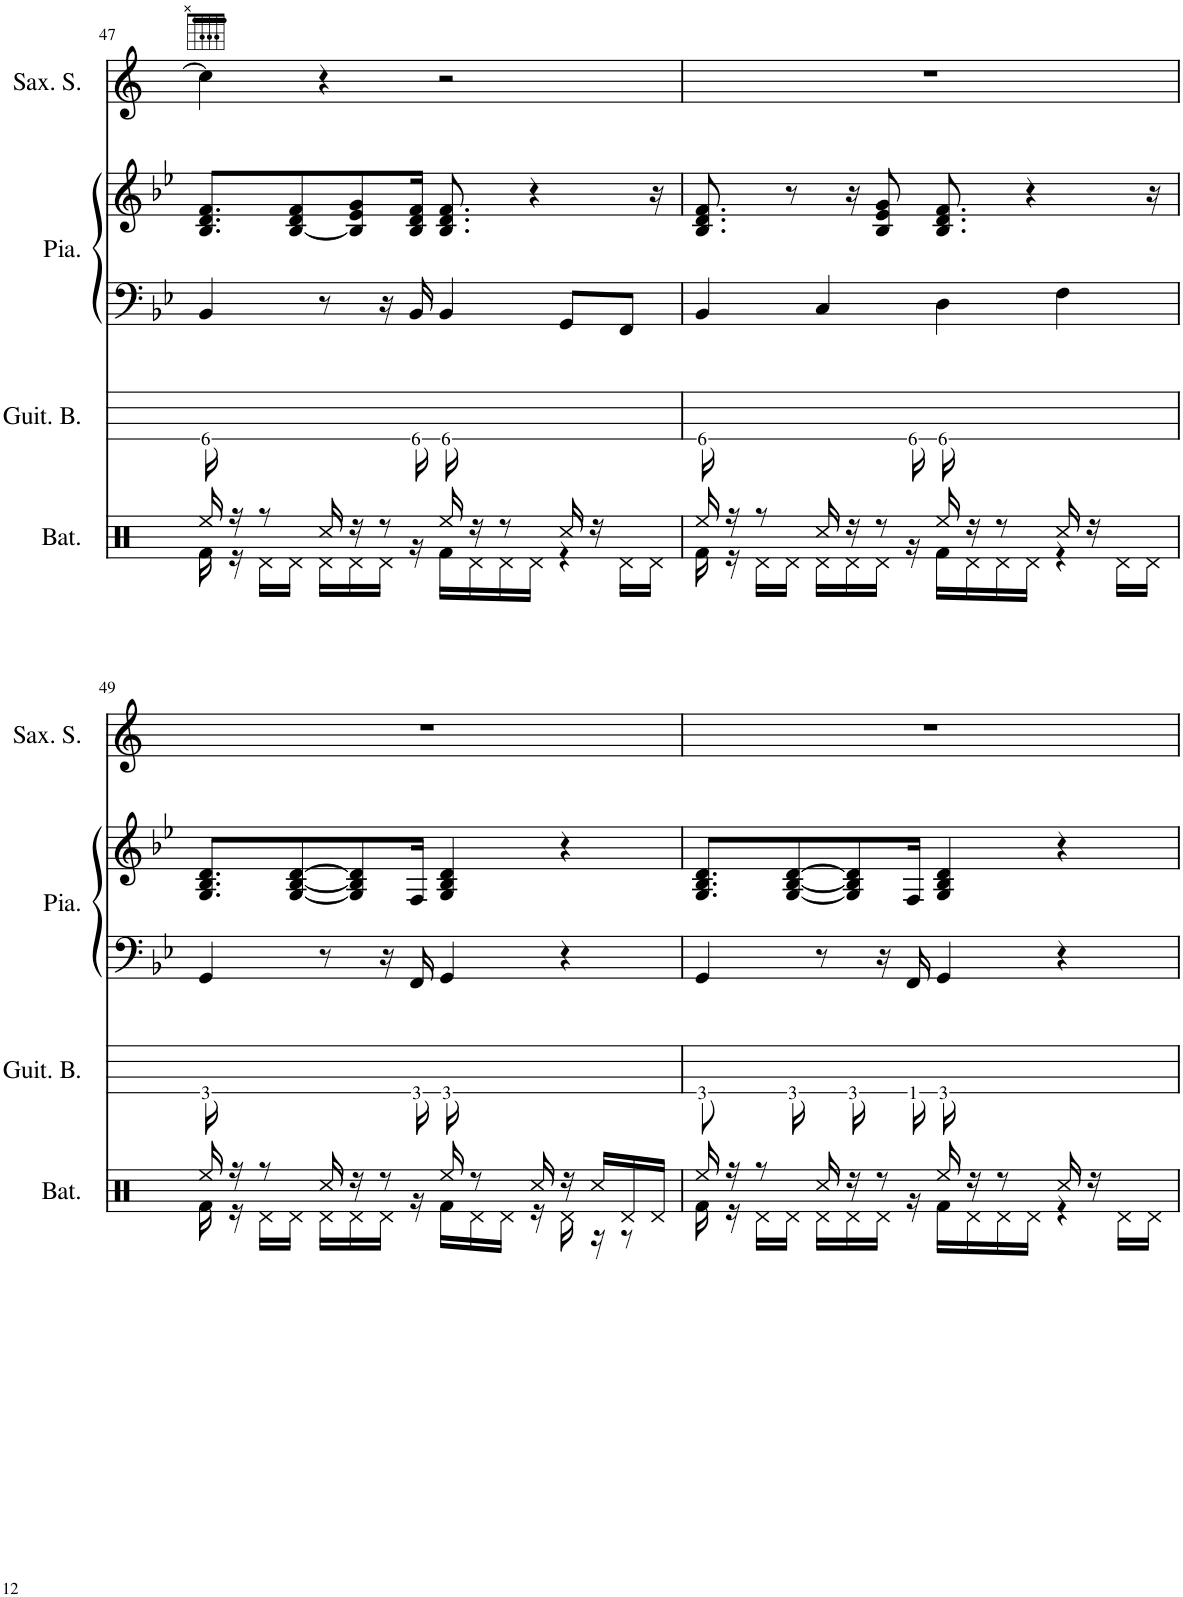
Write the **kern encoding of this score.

**kern	**kern	**kern	**kern	**kern
*part4	*part3	*part2	*part2	*part1
*staff5	*staff4	*staff3	*staff2	*staff1
*I"Batterie	*I"Guitare basse	*I"Piano	*	*I"Saxophone soprano
*I'Bat.	*I'Guit. B.	*I'Pia.	*	*I'Sax. S.
!!LO:PB:g=z
*clefX	*	*clefF4	*clefG2	*clefG2
*	*Trd7c12	*	*	*Trd1c2
*k[]	*k[b-e-]	*k[b-e-]	*k[b-e-]	*k[]
*M4/4	*M4/4	*M4/4	*M4/4	*M4/4
=47	=47	=47	=47	=47
*^	*	*	*	*
16Ree/	16Rf\	16BB-\	4BB-/	8.B-/ 8.d/ 8.f/L	4cc\]
16r	16r	4r	.	.	.
8r	16Rd\LL	.	.	.	.
.	16Rd\JJ	.	.	[8B-/ 8d/ 8f/	.
16Rcc/	16Rd\LL	.	8r	.	4r
16r	16Rd\	8r	.	8B-/] 8e-/ 8g/	.
8r	16Rd\JJ	.	16r	.	.
.	16r	16BB-\	16BB-/	16B-/ 16d/ 16f/Jk	.
16Ree/	16Rf\LL	16BB-\	4BB-/	8.B-/ 8.d/ 8.f/	2r
16r	16Rd\	4r	.	.	.
8r	16Rd\	.	.	.	.
.	16Rd\JJ	.	.	4r	.
16Rcc/	4r	.	8GG/L	.	.
16r	.	8r	.	.	.
16Rd\LL	.	.	8FF/J	.	.
16Rd\JJ	.	16r	.	16r	.
=48	=48	=48	=48	=48	=48
16Ree/	16Rf\	16BB-\	4BB-/	8.B-/ 8.d/ 8.f/	1r
16r	16r	4r	.	.	.
8r	16Rd\LL	.	.	.	.
.	16Rd\JJ	.	.	8r	.
16Rcc/	16Rd\LL	.	4C/	.	.
16r	16Rd\	8r	.	16r	.
8r	16Rd\JJ	.	.	8B-/ 8e-/ 8g/	.
.	16r	16BB-\	.	.	.
16Ree/	16Rf\LL	16BB-\	4D\	8.B-/ 8.d/ 8.f/	.
16r	16Rd\	4r	.	.	.
8r	16Rd\	.	.	.	.
.	16Rd\JJ	.	.	4r	.
16Rcc/	4r	.	4F\	.	.
16r	.	8r	.	.	.
16Rd\LL	.	.	.	.	.
16Rd\JJ	.	16r	.	16r	.
!!LO:LB:g=z
=49	=49	=49	=49	=49	=49
16Ree/	16Rf\	16GG\	4GG/	8.G/ 8.B-/ 8.d/L	1r
16r	16r	4r	.	.	.
8r	16Rd\LL	.	.	.	.
.	16Rd\JJ	.	.	[8G/ [8B-/ [8d/	.
16Rcc/	16Rd\LL	.	8r	.	.
16r	16Rd\	8r	.	8G/] 8B-/] 8d/]	.
8r	16Rd\JJ	.	16r	.	.
.	16r	16GG\	16FF/	16F/Jk	.
16Ree/	16Rf\LL	16GG\	4GG/	4G/ 4B-/ 4d/	.
8r	16Rd\	4r	.	.	.
.	16Rd\JJ	.	.	.	.
16Rcc/	16r	.	.	.	.
16r	16Rd\	.	4r	4r	.
16Rcc/LL	16r	8r	.	.	.
16Rd/	8r	.	.	.	.
16Rd/JJ	.	16r	.	.	.
=50	=50	=50	=50	=50	=50
16Ree/	16Rf\	8GG\	4GG/	8.G/ 8.B-/ 8.d/L	1r
16r	16r	.	.	.	.
8r	16Rd\LL	16r	.	.	.
.	16Rd\JJ	16GG\	.	[8G/ [8B-/ [8d/	.
16Rcc/	16Rd\LL	16r	8r	.	.
16r	16Rd\	16GG\	.	8G/] 8B-/] 8d/]	.
8r	16Rd\JJ	16r	16r	.	.
.	16r	16FF\	16FF/	16F/Jk	.
16Ree/	16Rf\LL	16GG\	4GG/	4G/ 4B-/ 4d/	.
16r	16Rd\	4r	.	.	.
8r	16Rd\	.	.	.	.
.	16Rd\JJ	.	.	.	.
16Rcc/	4r	.	4r	4r	.
16r	.	8r	.	.	.
16Rd\LL	.	.	.	.	.
16Rd\JJ	.	16r	.	.	.
*v	*v	*	*	*	*
=	=	=	=	=
*-	*-	*-	*-	*-
